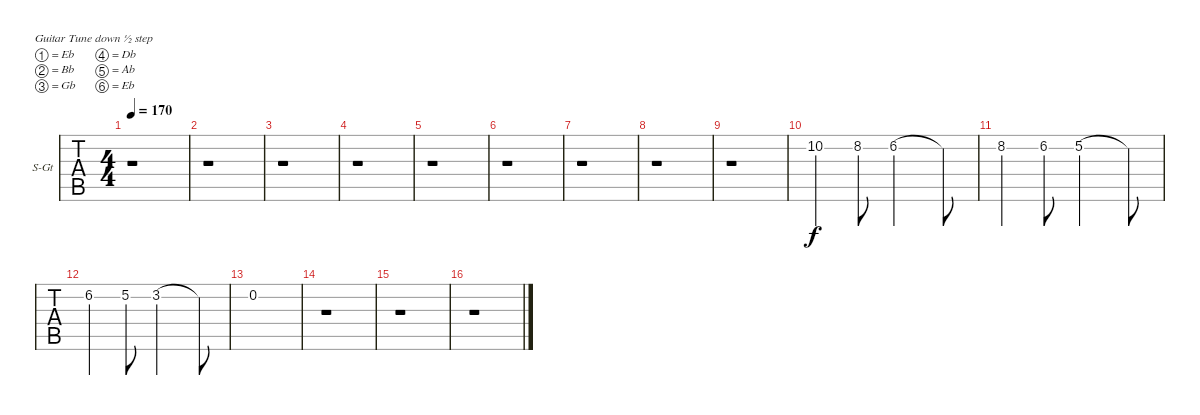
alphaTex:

\bracketExtendMode groupsimilarinstruments
\firstSystemTrackNameOrientation horizontal
\otherSystemsTrackNameOrientation horizontal
\track ("Clavier - Jens Johansson" "S-Gt") {instrument stringensemble1}
\staff {tabs}
\tuning (Eb4 Bb3 Gb3 Db3 Ab2 Eb2)
\displaytranspose 12
\ts (4 4)
\tempo 170
\clef g2
\ks c
r.1{dy f} |
r.1 |
r.1 |
r.1 |
r.1 |
r.1 |
r.1 |
r.1 |
r.1 |
10.2.4 8.2.8 6.2.2 6.2{t}.8 |
8.2.4 6.2.8 5.2.2 5.2{t}.8 |
6.2.4 5.2.8 3.2.2 3.2{t}.8 |
0.2.1 |
r.1 |
r.1 |
r.1
